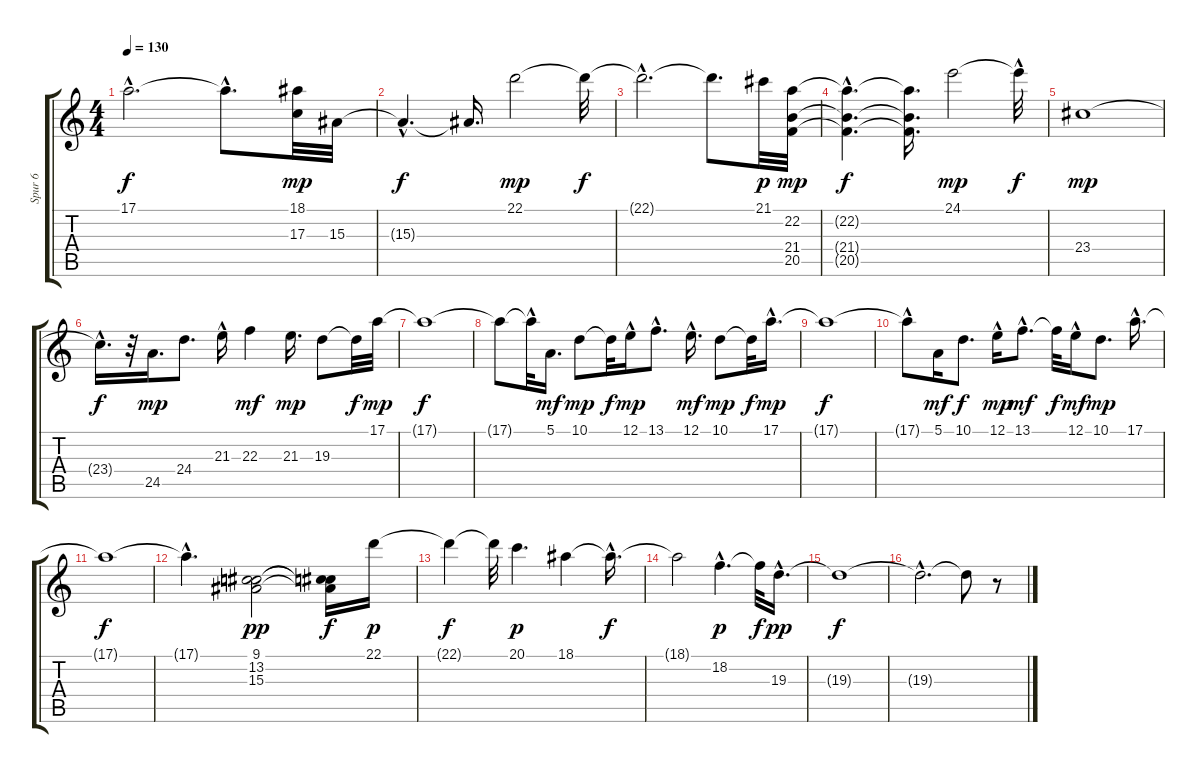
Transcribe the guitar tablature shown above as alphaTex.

\track ("Spur 6" "Spur 6") {instrument stringensemble1}
\staff {score tabs}
\tuning (E4 B3 G3 D3 A2 E2) {hide}
\ts (4 4)
\tempo 130
\clef g2
\ks c
17.1{hac t}.2{d dy f} 17.1{hac t}.8{d} (18.1 17.3).32{dy mp} 15.3.32 |
15.3{hac t}.4{d dy f} 15.3{t}.16{d} 22.1.2{dy mp} 22.1{t}.32{dy f} |
22.1{hac t}.2{d} 22.1{t}.8{d} 21.1.32{dy p} (22.2 21.4 20.5).32{dy mp} |
(22.2{hac t} 21.4{hac t} 20.5{hac t}).4{d dy f} (22.2{t} 21.4{t} 20.5{t}).16{d} 24.1.2{dy mp} 24.1{hac t}.32{dy f} |
23.4.1{dy mp} |
23.4{hac t}.16{d dy f} r.32 24.5.16{d dy mp} 24.4.8{d} 21.3{hac}.16 22.3.4{dy mf} 21.3.16{d dy mp} 19.3.8 19.3{t}.32{dy f} 17.1.32{dy mp} |
17.1{t}.1{dy f} |
17.1{t}.8 17.1{hac t}.32 5.1.16{d dy mf} 10.1.8{dy mp} 10.1{t}.32{dy f} 12.1{hac}.16{dy mp} 13.1{hac}.8{d} 12.1{hac}.16{d dy mf} 10.1.8{dy mp} 10.1{t}.32{dy f} 17.1{hac}.16{d dy mp} |
17.1{t}.1{dy f} |
17.1{hac t}.8 5.1.16{dy mf} 10.1.8{d dy f} 12.1{hac}.16{dy mp} 13.1{hac}.8{d dy mf} 13.1{t}.32{dy f} 12.1{hac}.16{dy mf} 10.1.8{d dy mp} 17.1{hac}.16{d} |
17.1{t}.1{dy f} |
17.1{hac t}.4{d} (9.1 13.2 15.3).2{dy pp} (9.1{t} 13.2{t} 15.3{t}).16{dy f} 22.1.16{dy p} |
22.1{t}.4{dy f} 22.1{t}.32 20.1.4{d dy p} 18.1.4 18.1{hac t}.16{d dy f} |
18.1{t}.2 18.2{hac}.4{d dy p} 18.2{t}.32{dy f} 19.3{hac}.16{d dy pp} |
19.3{t}.1{dy f} |
19.3{hac t}.2{d} 19.3{t}.8 r.8
